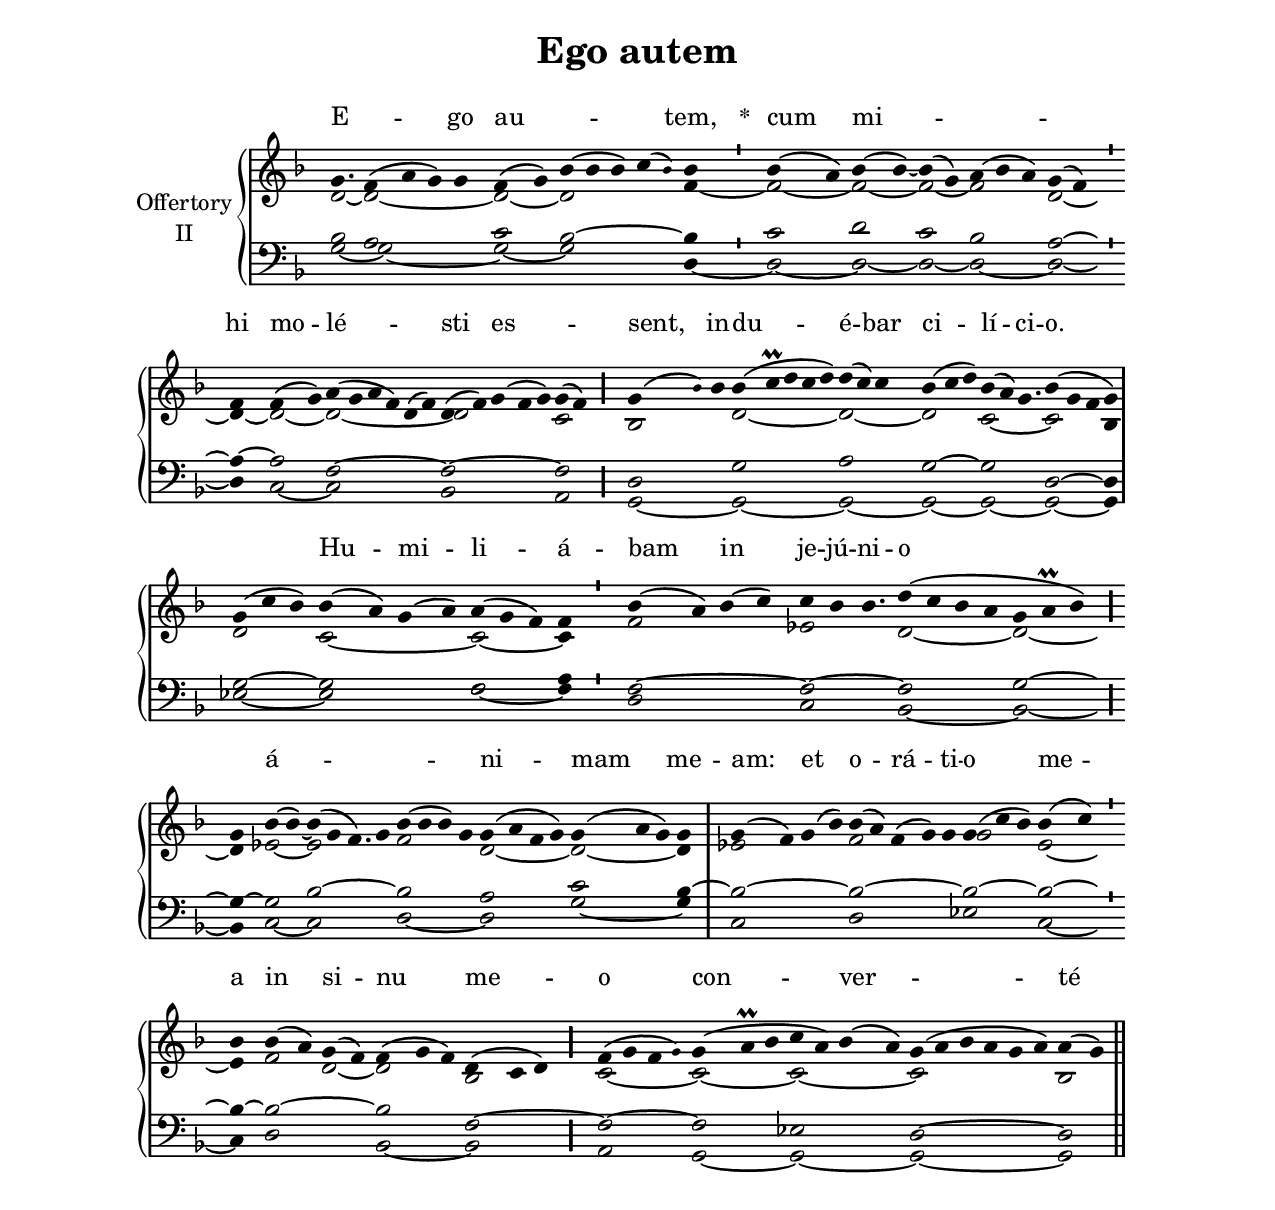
\version "2.18"
\include "gregorian.ly"
\include "noh2.ily"


%Page reference: page iii.352
%(volume.page)

global = {
 \key g \dorian
 \cadenzaOn 
}

\header {
  title = \markup \center-column {"Ego autem" \vspace #1 }
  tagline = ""
  composer = ""
}

\paper {
 #(include-special-characters)
  oddHeaderMarkup = \markup \fill-line {
    \line {}
    \center-column {
      \on-the-fly #first-page     " "
      \on-the-fly #not-first-page "Ego autem"
    }
    \line { \on-the-fly #print-page-number-check-first \fromproperty #'page:page-number-string }
  }
  evenHeaderMarkup = \markup \fill-line {
    \line { \on-the-fly #print-page-number-check-first \fromproperty #'page:page-number-string }
    \center-column { "Ego autem" }
    \line {}
  }
}

chantText = \lyricmode {
E -- _ go au -- _ _ tem, 
\set stanza = " * " cum mi -- _ _ hi mo -- lé -- _ sti es -- _ sent, 
in -- du -- é -- bar ci -- lí -- ci -- o. _ 
Hu -- mi -- li -- á -- bam in je -- jú -- ni -- o _ 
á -- _ _ _ ni -- mam me -- am: 
et o -- rá -- ti -- o me -- a in si -- nu me -- o 
con -- ver -- _ té -- tur. }

chantMusic = {
\tieDown   g'4. f'4 ( a'4 g'4) g'4 f'4 ( g'4) bes'4 ( bes'4 bes'4) c''4 ( \once \tweak #'font-size #-4 bes' ) bes'4 \divisioMinima
 bes'4 ( a'4) bes'4 ( bes'4) ~ bes'4 ( g'4) a'4 ( bes'4 a'4) g'4 ( f'4) \divisioMinima
 f'4 f'4 ( g'4) a'4 ( g'4 a'4 f'4) d'4 ( f'4) d'4 ( f'4) g'4 ( f'4 g'4) g'4 ( f'4) \divisioMaior
 g'4 ( \once \tweak #'font-size #-4 bes' ) bes'4 bes'4 ( c''\prall d''4 c''4 d''4) d''4 ( c''4) c''4 bes'4 ( c''4 d''4) bes'4 ( a'4) g'4. bes'4 ( g'4 f'4 g'4) \divisioMaxima
 g'4 ( c''4 bes'4) bes'4 ( a'4) g'4 ( a'4) a'4 ( g'4 f'4) f'4 \divisioMinima
 bes'4 ( a'4) bes'4 ( c''4) c''4 bes'4 bes'4. d''4 ( c''4 bes'4 a'4 g'4 a'\prall bes'4) \divisioMaior
 g'4 bes'4 ( bes'4) ~ bes'4 ( g'4 f'4.) g'4 bes'4 ( bes'4 bes'4) g'4 g'4 ( a'4 f'4 g'4) g'4 ( a'4 g'4) g'4 \divisioMaxima
 g'4 ( f'4) g'4 ( bes'4) bes'4 ( a'4) f'4 ( g'4) g'4 g'4 ( c''4 bes'4) bes'4 ( c''4) \divisioMinima
 bes'4 bes'4 ( a'4) g'4 ( f'4) f'4 ( g'4 f'4) d'4 ( c'4 d'4) \divisioMaior
 f'4 ( g'4 f'4 \once \tweak #'font-size #-4 g' ) g'4 ( a'\prall bes'4 c''4 a'4) bes'4 ( a'4) g'4 ( a'4 bes'4 a'4 g'4 a'4) a'4 ( g'4) \finalis

}

altoMusic = {
d'2*3/4 ~ d'2*4/2 ~ d'2 ~ d'2*5/2 f'4 ~ \divisioMinima
f'2 ~ f'2 ~ f'2 ~ f'2*3/2 d'2 ~ \divisioMinima
d'4 ~ d'2 ~ d'2*6/2 ~ d'2*5/2 c'2 \divisioMaior
bes2*3/2 d'2*5/2 ~ d'2*3/2 ~ d'2*3/2 c'2*7/4 ~ c'2*3/2 bes4 \divisioMaxima
d'2*3/2 c'2*4/2 ~ c'2*3/2 ~ c'4 \divisioMinima
f'2*4/2 ees'2*7/4 d'2*4/2 ~ d'2*3/2 ~ \divisioMaior
d'4 ees'2 ~ ees'2*9/4 f'2*4/2 d'2*4/2 ~ d'2*3/2 ~ d'4 \divisioMaxima
ees'2*4/2 f'2*5/2 g'2*3/2 e'2 ~ \divisioMinima
e'4 f'2 d'2 ~ d'2*3/2 bes2*3/2 \divisioMaior
c'2*4/2 ~ c'2*3/2 ~ c'2*4/2 ~ c'2*6/2 bes2 \finalis
}

tenorMusic = {
bes2*3/4 a2*4/2 c'2 bes2*5/2 ~ bes4 \divisioMinima
c'2 d'2 c'2 bes2*3/2 a2 ~ \divisioMinima
a4 ~ a2 f2*6/2 ~ f2*5/2 ~ f2 \divisioMaior
d2*3/2 g2*5/2 a2*3/2 g2*3/2 ~ g2*7/4 d2*3/2 ~ d4 \divisioMaxima
g2*3/2 ~ g2*4/2 f2*3/2 a4 \divisioMinima
f2*4/2 ~ f2*7/4 ~ f2*4/2 g2*3/2 ~ \divisioMaior
g4 ~ g2 bes2*9/4 ~ bes2*4/2 a2*4/2 c'2*3/2 bes4 ~ \divisioMaxima
bes2*4/2 ~ bes2*5/2 ~ bes2*3/2 ~ bes2 ~ \divisioMinima
bes4 ~ bes2*4/2 ~ bes2*3/2 f2*3/2 ~ \divisioMaior
f2*4/2 ~ f2*3/2 ees2*4/2 d2*6/2 ~ d2 \finalis
}

bassMusic = {
g2*3/4 ~ g2*4/2 ~ g2 ~ g2*5/2 d4 ~ \divisioMinima
d2 ~ d2 ~ d2 ~ d2*3/2 ~ d2 ~ \divisioMinima
d4 c2 ~ c2*6/2 bes,2*5/2 a,2 \divisioMaior
g,2*3/2 ~ g,2*5/2 ~ g,2*3/2 ~ g,2*3/2 ~ g,2*7/4 ~ g,2*3/2 ~ g,4 \divisioMaxima
ees2*3/2 ~ ees2*4/2 f2*3/2 ~ f4 \divisioMinima
d2*4/2 c2*7/4 bes,2*4/2 ~ bes,2*3/2 ~ \divisioMaior
bes,4 c2 ~ c2*9/4 d2*4/2 ~ d2*4/2 g2*3/2 ~ g4 \divisioMaxima
c2*4/2 d2*5/2 ees2*3/2 c2 ~ \divisioMinima
c4 d2*4/2 bes,2*3/2 ~ bes,2*3/2 \divisioMaior
a,2*4/2 g,2*3/2 ~ g,2*4/2 ~ g,2*6/2 ~ g,2 \finalis
}

voiceLines = {
\voiceLineStyle


}

\score{
  <<
    \new GrandStaff <<
      \set GrandStaff.autoBeaming = ##f
      \set GrandStaff.instrumentName = \markup \center-column {
        "Offertory"
        "II"
      }
      \new Staff = up <<
        \new Voice = "chant" {
          \voiceOne \global \chantMusic
        }
        \new Voice {
          \voiceTwo \global \altoMusic
        }
      >>

      \new Staff = down <<
        \clef bass
        \new Voice {
          \voiceOne \global \tenorMusic
        }
        \new Voice {
          \voiceTwo \global \bassMusic
        }
	\new Voice {
        \voiceThree \global \voiceLines
        }
      >>
    >>
    \new Lyrics \lyricsto chant {
      \chantText
    }
  >>
  \layout{
  }
  \midi{
    \tempo 4 = 125
  }
}
